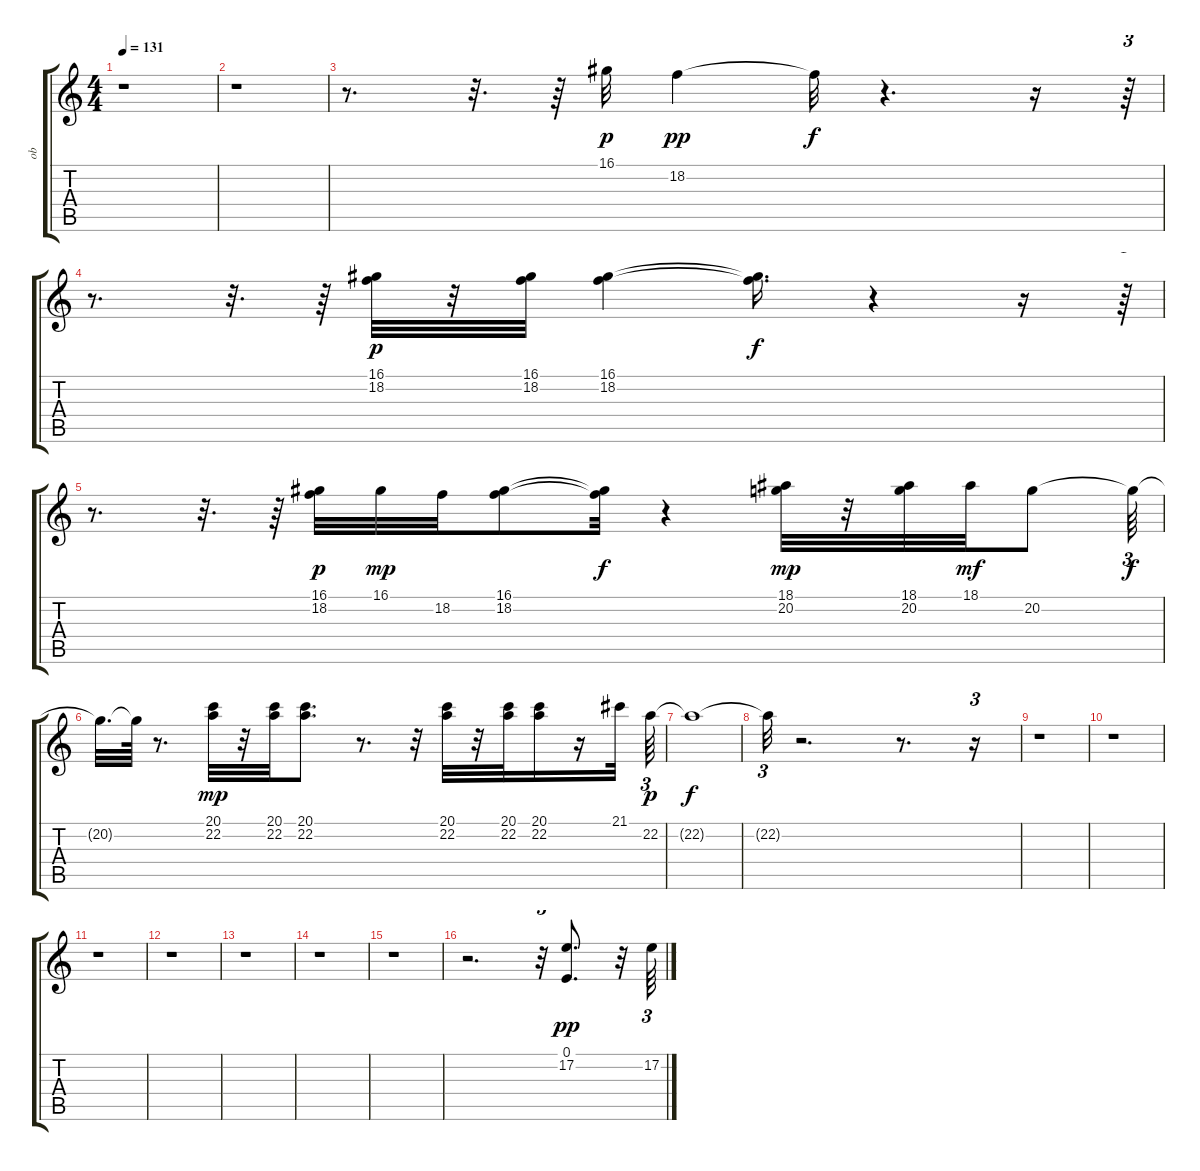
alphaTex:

\track ("ob" "ob") {instrument oboe}
\staff {score tabs}
\tuning (E4 B3 G3 D3 A2 E2) {hide}
\ts (4 4)
\tempo 131
\clef g2
\ks c
r.1{dy f} |
r.1 |
r.8{d} r.32{d} r.64 16.1.32{dy p} 18.2.4{dy pp} 18.2{t}.32{dy f} r.4{d} r.16 r.64{tu (3 2)} |
r.8{d} r.32{d} r.64 (16.1 18.2).32{dy p} r.32 (16.1 18.2).32 (16.1 18.2).4 (16.1{t} 18.2{t}).16{d dy f} r.4 r.16 r.64{tu (3 2)} |
r.8{d} r.32{d} r.64 (16.1 18.2).32{dy p} 16.1.32{dy mp} 18.2.32 (16.1 18.2).8 (16.1{t} 18.2{t}).32{dy f} r.4 (18.1 20.2).32{dy mp} r.32 (18.1 20.2).32 18.1.32{dy mf} 20.2.8 20.2{t}.64{tu (3 2) dy f} |
20.2{t}.32{d} 20.2{t}.64 r.8{d} (20.1 22.2).32{dy mp} r.32 (20.1 22.2).32 (20.1 22.2).8{d} r.8{d} r.32 (20.1 22.2).32 r.32 (20.1 22.2).32 (20.1 22.2).16 r.16 21.1.32 22.2.64{tu (3 2) dy p} |
22.2{t}.1{dy f} |
22.2{t}.32{tu (3 2)} r.2{d} r.8{d} r.16{tu (3 2)} |
r.1 |
r.1 |
r.1 |
r.1 |
r.1 |
r.1 |
r.1 |
r.2{d} r.32{tu (3 2)} (0.1 17.2).8{d dy pp} r.32 17.2.64{tu (3 2)}
